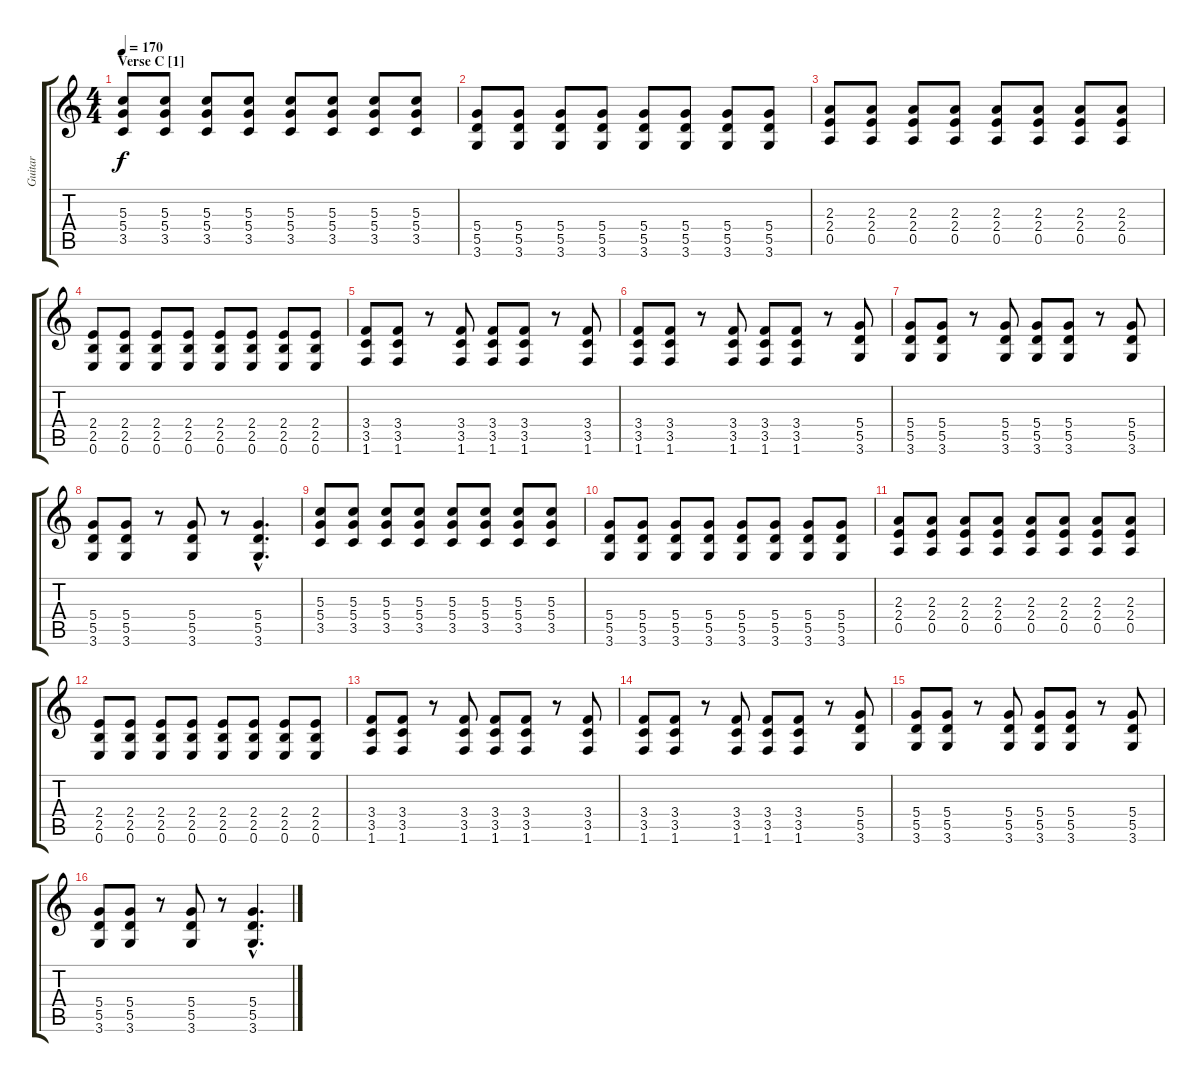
\track ("Guitar" "Guitar") {instrument overdrivenguitar}
\staff {score tabs}
\tuning (E4 B3 G3 D3 A2 E2) {hide}
\ts (4 4)
\section ("" "Verse C [1]")
\tempo 170
\clef g2
\ks c
(5.3 5.4 3.5).8{dy f} (5.3 5.4 3.5).8 (5.3 5.4 3.5).8 (5.3 5.4 3.5).8 (5.3 5.4 3.5).8 (5.3 5.4 3.5).8 (5.3 5.4 3.5).8 (5.3 5.4 3.5).8 |
(5.4 5.5 3.6).8 (5.4 5.5 3.6).8 (5.4 5.5 3.6).8 (5.4 5.5 3.6).8 (5.4 5.5 3.6).8 (5.4 5.5 3.6).8 (5.4 5.5 3.6).8 (5.4 5.5 3.6).8 |
(2.3 2.4 0.5).8 (2.3 2.4 0.5).8 (2.3 2.4 0.5).8 (2.3 2.4 0.5).8 (2.3 2.4 0.5).8 (2.3 2.4 0.5).8 (2.3 2.4 0.5).8 (2.3 2.4 0.5).8 |
(2.4 2.5 0.6).8 (2.4 2.5 0.6).8 (2.4 2.5 0.6).8 (2.4 2.5 0.6).8 (2.4 2.5 0.6).8 (2.4 2.5 0.6).8 (2.4 2.5 0.6).8 (2.4 2.5 0.6).8 |
(3.4 3.5 1.6).8 (3.4 3.5 1.6).8 r.8 (3.4 3.5 1.6).8 (3.4 3.5 1.6).8 (3.4 3.5 1.6).8 r.8 (3.4 3.5 1.6).8 |
(3.4 3.5 1.6).8 (3.4 3.5 1.6).8 r.8 (3.4 3.5 1.6).8 (3.4 3.5 1.6).8 (3.4 3.5 1.6).8 r.8 (5.4 5.5 3.6).8 |
(5.4 5.5 3.6).8 (5.4 5.5 3.6).8 r.8 (5.4 5.5 3.6).8 (5.4 5.5 3.6).8 (5.4 5.5 3.6).8 r.8 (5.4 5.5 3.6).8 |
(5.4 5.5 3.6).8 (5.4 5.5 3.6).8 r.8 (5.4 5.5 3.6).8 r.8 (5.4{hac} 5.5{hac} 3.6{hac}).4{d} |
(5.3 5.4 3.5).8 (5.3 5.4 3.5).8 (5.3 5.4 3.5).8 (5.3 5.4 3.5).8 (5.3 5.4 3.5).8 (5.3 5.4 3.5).8 (5.3 5.4 3.5).8 (5.3 5.4 3.5).8 |
(5.4 5.5 3.6).8 (5.4 5.5 3.6).8 (5.4 5.5 3.6).8 (5.4 5.5 3.6).8 (5.4 5.5 3.6).8 (5.4 5.5 3.6).8 (5.4 5.5 3.6).8 (5.4 5.5 3.6).8 |
(2.3 2.4 0.5).8 (2.3 2.4 0.5).8 (2.3 2.4 0.5).8 (2.3 2.4 0.5).8 (2.3 2.4 0.5).8 (2.3 2.4 0.5).8 (2.3 2.4 0.5).8 (2.3 2.4 0.5).8 |
(2.4 2.5 0.6).8 (2.4 2.5 0.6).8 (2.4 2.5 0.6).8 (2.4 2.5 0.6).8 (2.4 2.5 0.6).8 (2.4 2.5 0.6).8 (2.4 2.5 0.6).8 (2.4 2.5 0.6).8 |
(3.4 3.5 1.6).8 (3.4 3.5 1.6).8 r.8 (3.4 3.5 1.6).8 (3.4 3.5 1.6).8 (3.4 3.5 1.6).8 r.8 (3.4 3.5 1.6).8 |
(3.4 3.5 1.6).8 (3.4 3.5 1.6).8 r.8 (3.4 3.5 1.6).8 (3.4 3.5 1.6).8 (3.4 3.5 1.6).8 r.8 (5.4 5.5 3.6).8 |
(5.4 5.5 3.6).8 (5.4 5.5 3.6).8 r.8 (5.4 5.5 3.6).8 (5.4 5.5 3.6).8 (5.4 5.5 3.6).8 r.8 (5.4 5.5 3.6).8 |
(5.4 5.5 3.6).8 (5.4 5.5 3.6).8 r.8 (5.4 5.5 3.6).8 r.8 (5.4{hac} 5.5{hac} 3.6{hac}).4{d}
